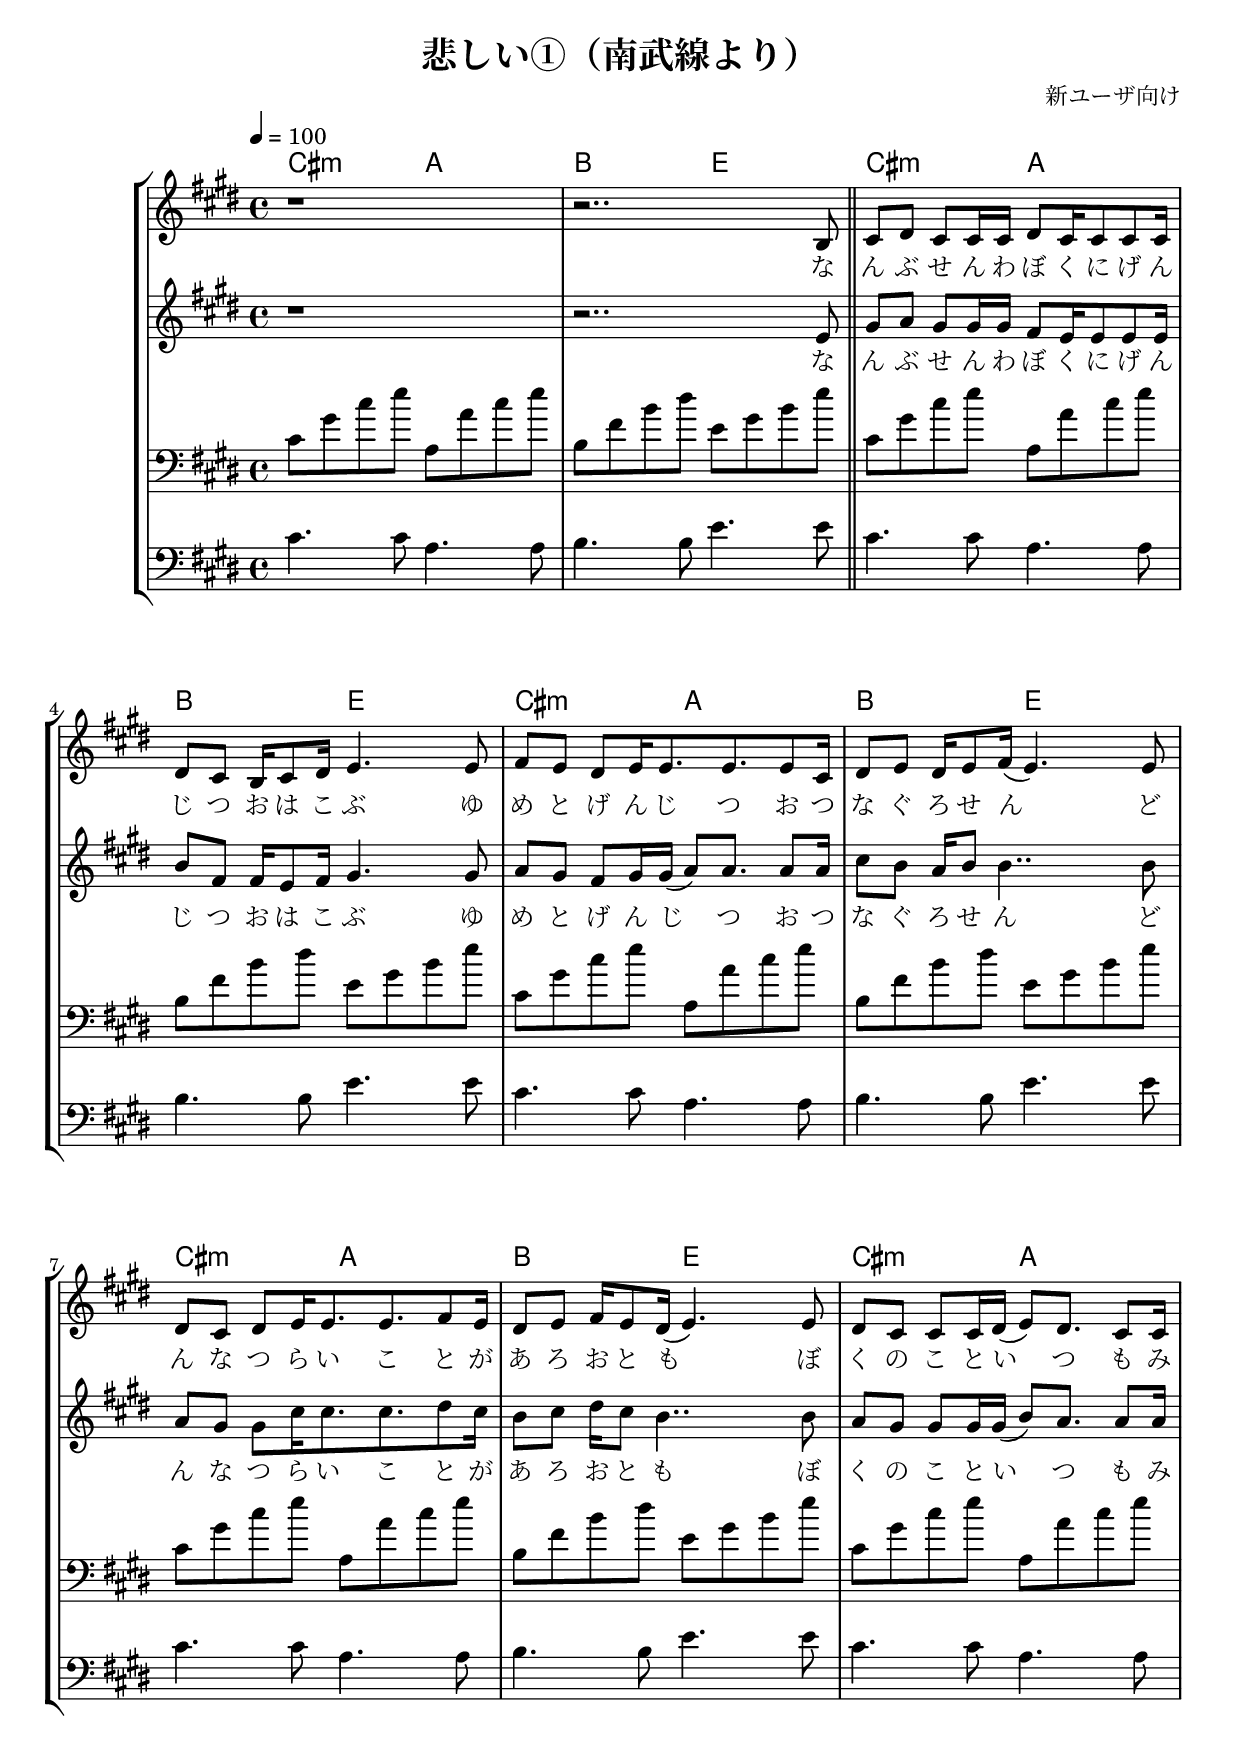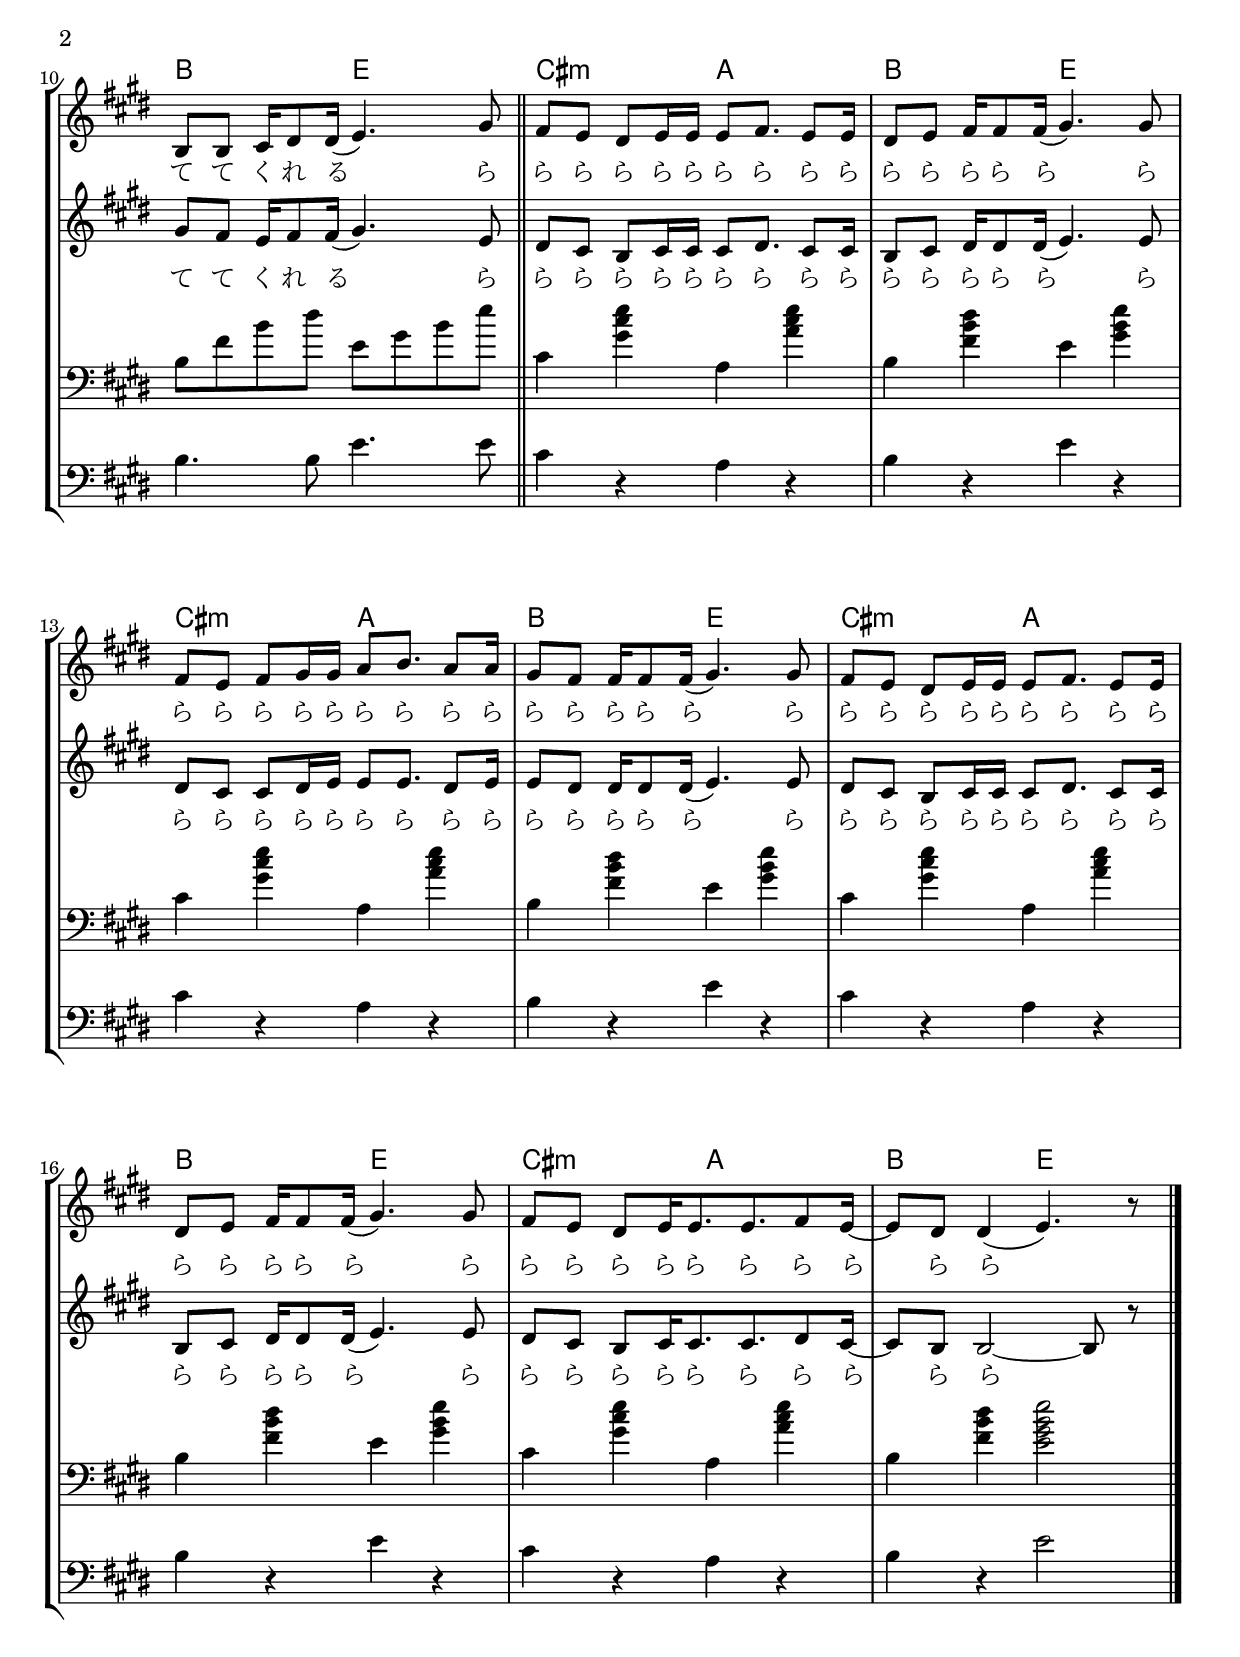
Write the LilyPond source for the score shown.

\version "2.12.1"

\header {
	title = \markup {悲しい①（南武線より）}
	composer = \markup \center-column {新ユーザ向け}
}

harmony = \chordmode {
	cis2:m a b e 

	cis:m a b e cis:m a b e cis:m a b e cis:m a b e 

	cis:m a b e cis:m a b e cis:m a b e cis:m a b e 
}

melody = {
	\key e \major
	\tempo 4 = 100
	r1 | r2.. 
	\set Staff.midiInstrument = #"fss0.35"
	b8 
	cis'8  dis'8  cis'8  cis'16  cis'16  dis'8  cis'16  cis'8  cis'8  cis'16 
	dis'8  cis'8  b16  cis'8  dis'16  e'4.  e'8 
	fis'8  e'8  dis'8  e'16  e'8.  e'8.  e'8  cis'16 
	dis'8  e'8  dis'16  e'8  fis'16  (e'4.)  e'8 
	dis'8  cis'8  dis'8  e'16  e'8.  e'8.  fis'8  e'16 
	dis'8  e'8  fis'16  e'8  dis'16  (e'4.)  e'8 
	dis'8  cis'8  cis'8  cis'16  dis'16  (e'8)  dis'8.  cis'8  cis'16 
	b8  b8  cis'16  dis'8  dis'16  (e'4.)  	\set Staff.midiInstrument = #"Music box"
	gis'8 
	fis'8  e'8  dis'8  e'16  e'16  e'8  fis'8.  e'8  e'16 
	dis'8  e'8  fis'16  fis'8  fis'16  (gis'4.)  gis'8 
	fis'8  e'8  fis'8  gis'16  gis'16  a'8  b'8.  a'8  a'16 
	gis'8  fis'8  fis'16  fis'8  fis'16  (gis'4.)  gis'8 
	fis'8  e'8  dis'8  e'16  e'16  e'8  fis'8.  e'8  e'16 
	dis'8  e'8  fis'16  fis'8  fis'16  (gis'4.)  gis'8 
	fis'8  e'8  dis'8  e'16  e'8.  e'8.  fis'8  e'16~ 
	e'8  dis'8  dis'4  (e'4.)  	r8 	\bar "|."
}

words = \lyricmode {
	
	な  ん  ぶ  せ  ん  わ  ぼ  く  に  げ  ん  じ  つ  お  は  こ  ぶ  ゆ  め  と  げ  ん  じ  つ  お  つ  な  ぐ  ろ  せ  ん  ど  ん  な  つ  ら  い  こ  と  が  あ  ろ  お  と  も  ぼ  く  の  こ  と  い  つ  も  み  て  て  く  れ  る  
	ら  ら  ら  ら  ら  ら  ら  ら  ら  ら  ら  ら  ら  ら  ら  ら  ら  ら  ら  ら  ら  ら  ら  ら  ら  ら  ら  ら  ら  ら  ら  ら  ら  ら  ら  ら  ら  ら  ら  ら  ら  ら  ら  ら  ら  ら  ら  ら  ら  ら  ら  ら  ら  ら  ら  ら  
}

secondmelody = {
	\key e \major
	\tempo 4 = 100
	r1 | r2.. 
	\set Staff.midiInstrument = #"mmi0.48"
	e'8 
	gis'8  a'8  gis'8  gis'16  gis'16  fis'8  e'16  e'8  e'8  e'16 
	b'8  fis'8  fis'16  e'8  fis'16  gis'4.  gis'8 
	a'8  gis'8  fis'8  gis'16  gis'16  (a'8)  a'8.  a'8  a'16 
	cis''8  b'8  a'16  b'8  b'4..  b'8 
	a'8  gis'8  gis'8  cis''16  cis''8.  cis''8.  dis''8  cis''16 
	b'8  cis''8  dis''16  cis''8  b'4..  b'8 
	a'8  gis'8  gis'8  gis'16  gis'16  (b'8)  a'8.  a'8  a'16 
	gis'8  fis'8  e'16  fis'8  fis'16  (gis'4.)  	\set Staff.midiInstrument = #"Electric Grand"
	e'8 
	dis'8  cis'8  b8  cis'16  cis'16  cis'8  dis'8.  cis'8  cis'16 
	b8  cis'8  dis'16  dis'8  dis'16  (e'4.)  e'8 
	dis'8  cis'8  cis'8  dis'16  e'16  e'8  e'8.  dis'8  e'16 
	e'8  dis'8  dis'16  dis'8  dis'16  (e'4.)  e'8 
	dis'8  cis'8  b8  cis'16  cis'16  cis'8  dis'8.  cis'8  cis'16 
	b8  cis'8  dis'16  dis'8  dis'16  (e'4.)  e'8 
	dis'8  cis'8  b8  cis'16  cis'8.  cis'8.  dis'8  cis'16~ 
	cis'8  b8  b2~b8  	r8 	\bar "|."
}

secondwords = \lyricmode {
	
	な  ん  ぶ  せ  ん  わ  ぼ  く  に  げ  ん  じ  つ  お  は  こ  ぶ  ゆ  め  と  げ  ん  じ  つ  お  つ  な  ぐ  ろ  せ  ん  ど  ん  な  つ  ら  い  こ  と  が  あ  ろ  お  と  も  ぼ  く  の  こ  と  い  つ  も  み  て  て  く  れ  る  
	ら  ら  ら  ら  ら  ら  ら  ら  ら  ら  ら  ら  ら  ら  ら  ら  ら  ら  ら  ら  ら  ら  ら  ら  ら  ら  ら  ら  ら  ら  ら  ら  ら  ら  ら  ら  ら  ら  ら  ら  ら  ら  ら  ら  ら  ら  ら  ら  ら  ら  ら  ら  ら  ら  ら  ら  
}

tempochange = {
	\tempo 4 = 100
	r1 | r1 \bar "||"
	\tempo 4 = 100
	r1 | r1 | r1 | r1 | r1 | r1 | r1 | r1 \bar "||"
	\tempo 4 = 100
	r1 | r1 | r1 | r1 | r1 | r1 | r1 | r1 \bar "|."
}

mainacc = {
	\clef bass
	\set Staff.midiInstrument = #"Acoustic Guitar (nylon)"
	\key e \major
	\tempo 4 = 100
	cis'8 gis'8 cis''8 e''8
	a8 a'8 cis''8 e''8
	b8 fis'8 b'8 dis''8
	e'8 gis'8 b'8 e''8
	\bar "||"

	\set Staff.midiInstrument = #"Acoustic Guitar (nylon)"
	cis'8 gis'8 cis''8 e''8
	a8 a'8 cis''8 e''8
	b8 fis'8 b'8 dis''8
	e'8 gis'8 b'8 e''8
	cis'8 gis'8 cis''8 e''8
	a8 a'8 cis''8 e''8
	b8 fis'8 b'8 dis''8
	e'8 gis'8 b'8 e''8
	cis'8 gis'8 cis''8 e''8
	a8 a'8 cis''8 e''8
	b8 fis'8 b'8 dis''8
	e'8 gis'8 b'8 e''8
	cis'8 gis'8 cis''8 e''8
	a8 a'8 cis''8 e''8
	b8 fis'8 b'8 dis''8
	e'8 gis'8 b'8 e''8
	\bar "||"

	\set Staff.midiInstrument = #"Acoustic Guitar (nylon)"
	cis'4 <gis' cis'' e''>4
	a4 <a' cis'' e''>4
	b4 <fis' b' dis''>4
	e'4 <gis' b' e''>4
	cis'4 <gis' cis'' e''>4
	a4 <a' cis'' e''>4
	b4 <fis' b' dis''>4
	e'4 <gis' b' e''>4
	cis'4 <gis' cis'' e''>4
	a4 <a' cis'' e''>4
	b4 <fis' b' dis''>4
	e'4 <gis' b' e''>4
	cis'4 <gis' cis'' e''>4
	a4 <a' cis'' e''>4
	b4 <fis' b' dis''>4
	<e' gis' b' e''>2
	\bar "|."
}

subacc = {
	\clef bass
	\set Staff.midiInstrument = #"Synthbrass 1"
	\key e \major
	\tempo 4 = 100
	cis'4.cis'8
	a4.a8
	b4.b8
	e'4.e'8
	\bar "||"

	\set Staff.midiInstrument = #"Synthbrass 1"
	cis'4.cis'8
	a4.a8
	b4.b8
	e'4.e'8
	cis'4.cis'8
	a4.a8
	b4.b8
	e'4.e'8
	cis'4.cis'8
	a4.a8
	b4.b8
	e'4.e'8
	cis'4.cis'8
	a4.a8
	b4.b8
	e'4.e'8
	\bar "||"

	\set Staff.midiInstrument = #"Synthbrass 1"
	cis'4 r4
	a4 r4
	b4 r4
	e'4 r4
	cis'4 r4
	a4 r4
	b4 r4
	e'4 r4
	cis'4 r4
	a4 r4
	b4 r4
	e'4 r4
	cis'4 r4
	a4 r4
	b4 r4
	e'2
	\bar "|."
}

percA = {
	\drummode {
	cymr4 cymr4 cymr4 cymr4  |cymr4 cymr8 cymr16 cymr16 cymr4 cymr4  \bar "||"
	cymr4 cymr4 cymr4 cymr4  |cymr4 cymr8 cymr16 cymr16 cymr4 cymr4  |cymr4 cymr4 cymr4 cymr4  |cymr4 cymr2.  |cymr4 cymr4 cymr4 cymr4  |cymr4 cymr8 cymr16 cymr16 cymr4 cymr4  |cymr4 cymr4 cymr4 cymr4  |cymr4 cymr2.  \bar "||"
	cymr4 cymr4 cymr4 cymr4  |cymr4 cymr8 cymr16 cymr16 cymr4 cymr4  |cymr4 cymr4 cymr4 cymr4  |cymr4 cymr2.  |cymr4 cymr4 cymr4 cymr4  |cymr4 cymr8 cymr16 cymr16 cymr4 cymr4  |cymr4 cymr4 cymr4 cymr4  |cymr4 cymr2.  \bar "|."
	}
}

percB = {
	\drummode {
	r2 sn2  |r2 sn2  \bar "||"
	r2 sn2  |r2 sn2  |r2 sn2  |r8 sn8 sn2.  |r2 sn2  |r2 sn2  |r2 sn2  |r8 sn8 sn2.  \bar "||"
	r2 sn2  |r2 sn2  |r2 sn2  |r8 sn8 sn2.  |r2 sn2  |r2 sn2  |r2 sn2  |r8 sn8 sn2.  \bar "|."
	}
}

percC = {
	\drummode {
	bd2. r8 bd8  |bd2 r8 bd4.  \bar "||"
	bd2. r8 bd8  |bd2. r8 bd8  |bd2. r8 bd8  |bd4. bd8 bd4. bd8  |bd2. r8 bd8  |bd2. r8 bd8  |bd2. r8 bd8  |bd2 r8 bd4.  \bar "||"
	bd2. r8 bd8  |bd2. r8 bd8  |bd2. r8 bd8  |bd4. bd8 bd4. bd8  |bd2. r8 bd8  |bd2. r8 bd8  |bd2. r8 bd8  |bd2 r8 bd4.  \bar "|."
	}
}

percD = {
	\drummode {
	r1 |r8. tommh8. tommh2 r8  \bar "||"
	r1 |r1 |r1 |r2 r8 tommh8 tommh4  |r1 |r1 |r1 |r8. tommh8. tommh2 r8  \bar "||"
	r1 |r1 |r1 |r2 r8 tommh8 tommh4  |r1 |r1 |r1 |r8. tommh8. tommh2 r8  \bar "|."
	}
}

percE = {
	\drummode {
	r1 |r2. toml8 toml8  \bar "||"
	r1 |r1 |r1 |r2. r8 toml8  |r1 |r1 |r1 |r2. toml8 toml8  \bar "||"
	r1 |r1 |r1 |r2. r8 toml8  |r1 |r1 |r1 |r2. toml8 toml8  \bar "|."
	}
}

percF = {
	\drummode {
	r1 |hho1  \bar "||"
	r1 |r1 |r1 |r1 |r1 |r1 |r1 |hho1  \bar "||"
	r1 |r1 |r1 |r1 |r1 |r1 |r1 |hho1  \bar "|."
	}
}

\score {
	<<
		\new StaffGroup <<
			\new ChordNames {\harmony}
			\new Voice = "melody" {\melody}
			\new Lyrics \lyricsto "melody" \words
			\new Voice = "secondmelody" {\secondmelody}
			\new Lyrics \lyricsto "secondmelody" \secondwords
			\new Staff = "mainacc" {\mainacc}
			\new Staff = "subacc" {\subacc}
		>>
	>>
	\layout { }
}
